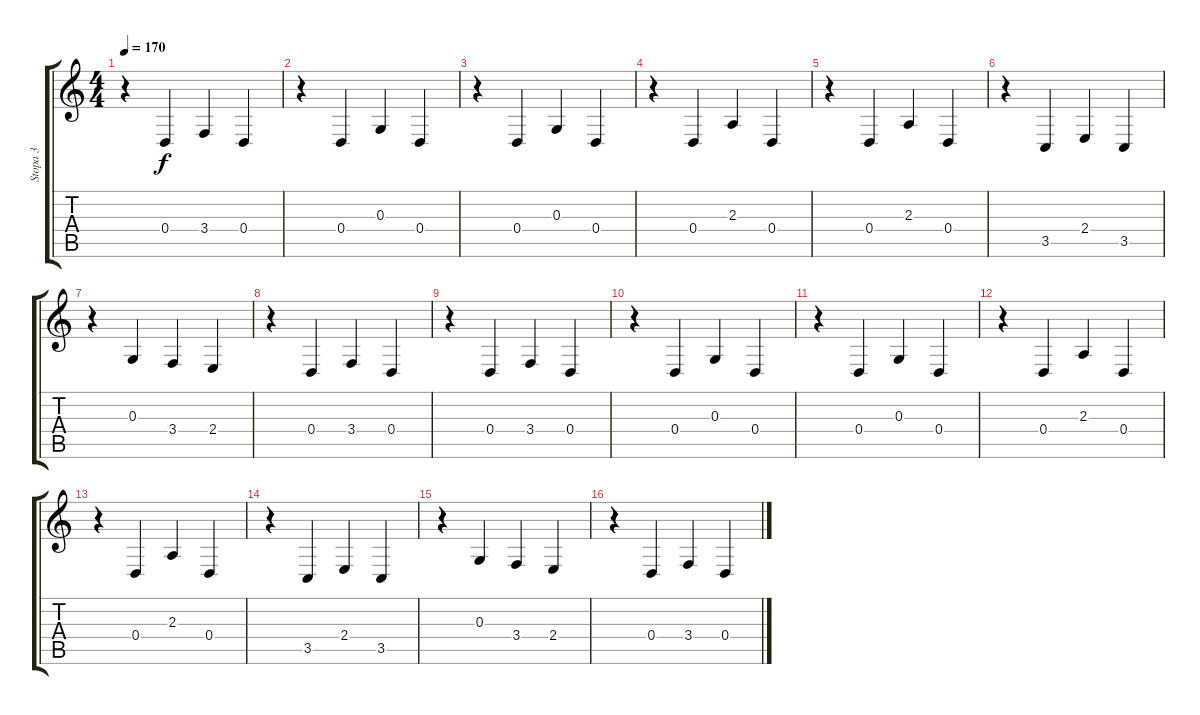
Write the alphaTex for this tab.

\track ("Stopa 3" "Stopa 3") {instrument frenchhorn}
\staff {score tabs}
\tuning (E4 B3 G3 D3 A2 E2) {hide}
\ts (4 4)
\tempo 170
\clef g2
\ks c
r.4{dy f} 0.4.4 3.4.4 0.4.4 |
r.4 0.4.4 0.3.4 0.4.4 |
r.4 0.4.4 0.3.4 0.4.4 |
r.4 0.4.4 2.3.4 0.4.4 |
r.4 0.4.4 2.3.4 0.4.4 |
r.4 3.5.4 2.4.4 3.5.4 |
r.4 0.3.4 3.4.4 2.4.4 |
r.4 0.4.4 3.4.4 0.4.4 |
r.4 0.4.4 3.4.4 0.4.4 |
r.4 0.4.4 0.3.4 0.4.4 |
r.4 0.4.4 0.3.4 0.4.4 |
r.4 0.4.4 2.3.4 0.4.4 |
r.4 0.4.4 2.3.4 0.4.4 |
r.4 3.5.4 2.4.4 3.5.4 |
r.4 0.3.4 3.4.4 2.4.4 |
r.4 0.4.4 3.4.4 0.4.4
